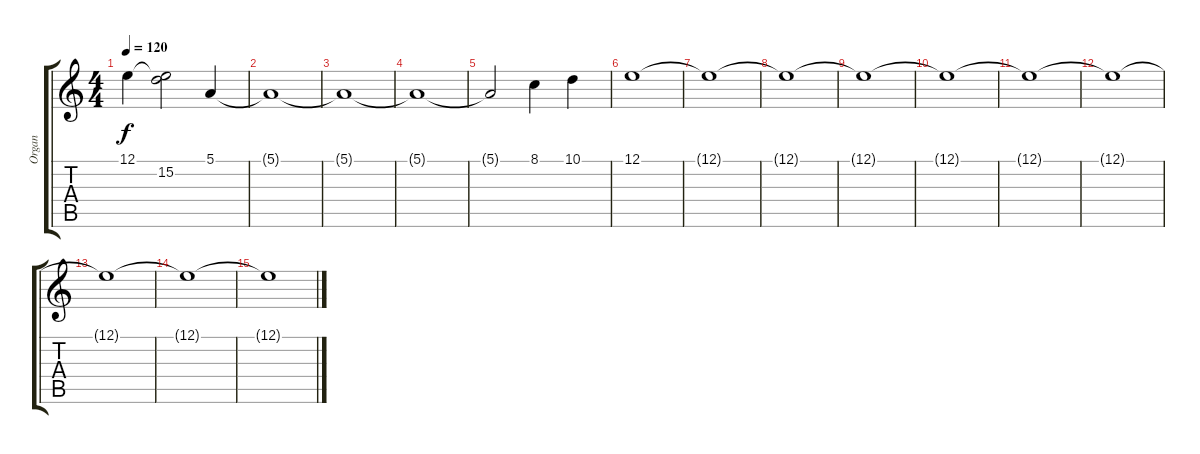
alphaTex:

\track ("Organ" "Organ") {instrument drawbarorgan}
\staff {score tabs}
\tuning (E4 B3 G3 D3 A2 E2) {hide}
\ts (4 4)
\tempo 120
\clef g2
\ks c
12.1{t}.4{dy f} (12.1{t} 15.2).2 5.1.4 |
5.1{t}.1 |
5.1{t}.1 |
5.1{t}.1 |
5.1{t}.2 8.1.4 10.1.4 |
12.1.1 |
12.1{t}.1 |
12.1{t}.1 |
12.1{t}.1 |
12.1{t}.1 |
12.1{t}.1 |
12.1{t}.1 |
12.1{t}.1 |
12.1{t}.1 |
12.1{t}.1
